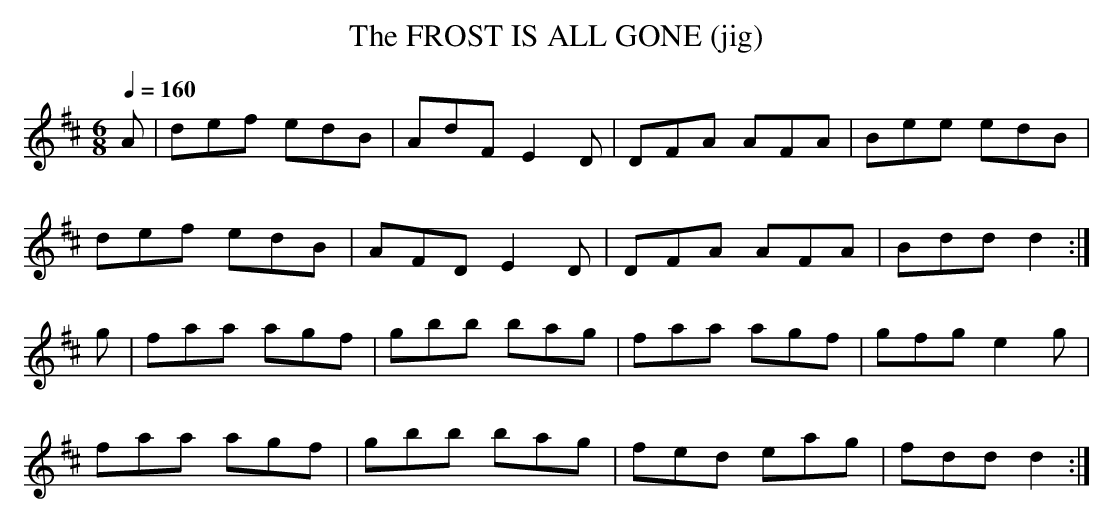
X:1
T:FROST IS ALL GONE (jig), The
Q:1/4=160
L:1/8
M:6/8
K:D
A|def edB|AdF E2D|DFA AFA|Bee edB|
def edB|AFD E2D|DFA AFA|Bdd d2:|
g|faa agf|gbb bag|faa agf|gfg e2g|
faa agf|gbb bag|fed eag|fdd d2:|
